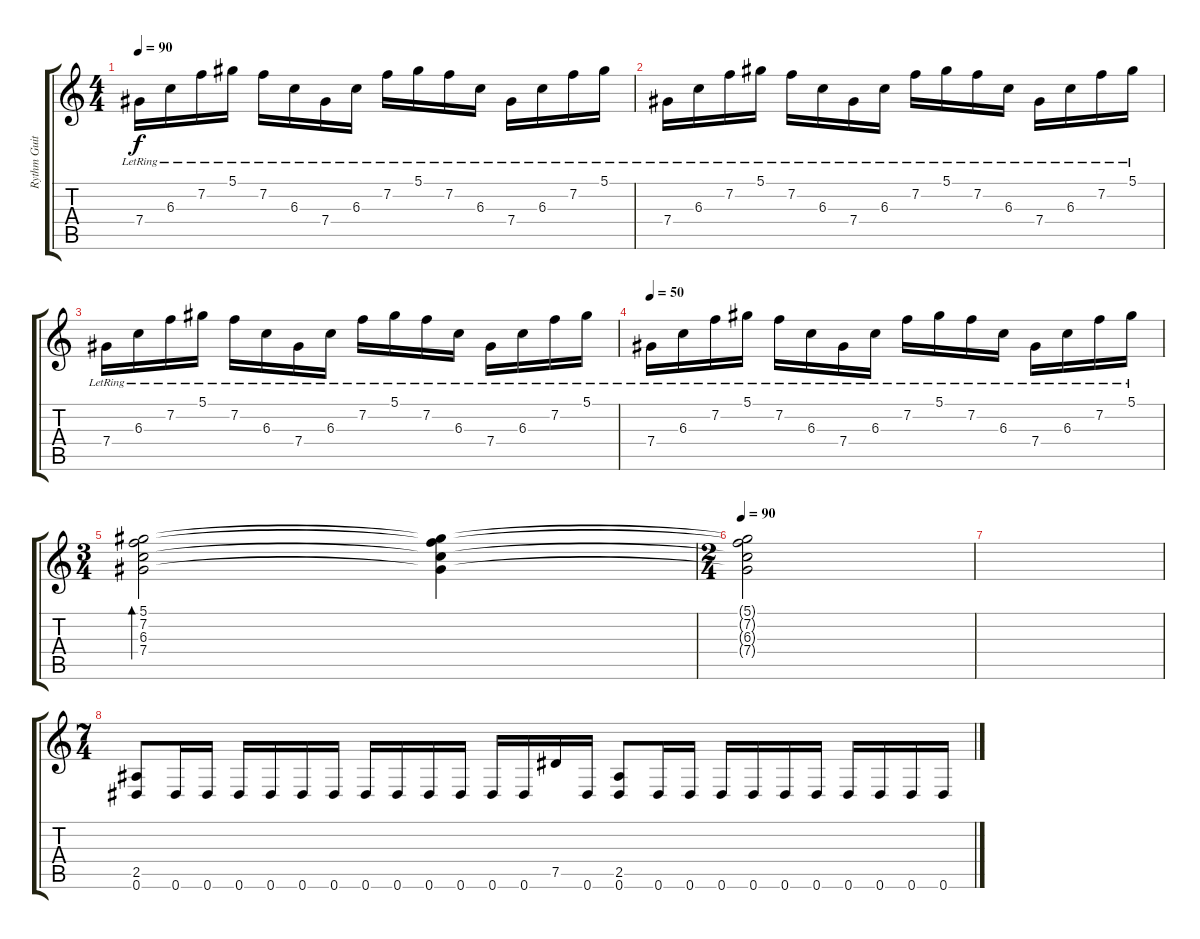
\track ("Rythm Guitar" "Rythm Guit") {instrument distortionguitar}
\staff {score tabs}
\tuning (Eb4 Bb3 Gb3 Db3 Ab2 Eb2) {hide}
\ts (4 4)
\tempo 90
\clef g2
\ks c
7.4{lr}.16{dy f} 6.3{lr}.16 7.2{lr}.16 5.1{lr}.16 7.2{lr}.16 6.3{lr}.16 7.4{lr}.16 6.3{lr}.16 7.2{lr}.16 5.1{lr}.16 7.2{lr}.16 6.3{lr}.16 7.4{lr}.16 6.3{lr}.16 7.2{lr}.16 5.1{lr}.16 |
7.4{lr}.16 6.3{lr}.16 7.2{lr}.16 5.1{lr}.16 7.2{lr}.16 6.3{lr}.16 7.4{lr}.16 6.3{lr}.16 7.2{lr}.16 5.1{lr}.16 7.2{lr}.16 6.3{lr}.16 7.4{lr}.16 6.3{lr}.16 7.2{lr}.16 5.1{lr}.16 |
7.4{lr}.16 6.3{lr}.16 7.2{lr}.16 5.1{lr}.16 7.2{lr}.16 6.3{lr}.16 7.4{lr}.16 6.3{lr}.16 7.2{lr}.16 5.1{lr}.16 7.2{lr}.16 6.3{lr}.16 7.4{lr}.16 6.3{lr}.16 7.2{lr}.16 5.1{lr}.16 |
\tempo 50
7.4{lr}.16 6.3{lr}.16 7.2{lr}.16 5.1{lr}.16 7.2{lr}.16 6.3{lr}.16 7.4{lr}.16 6.3{lr}.16 7.2{lr}.16 5.1{lr}.16 7.2{lr}.16 6.3{lr}.16 7.4{lr}.16 6.3{lr}.16 7.2{lr}.16 5.1{lr}.16 |
\ts (3 4)
(5.1 7.2 6.3 7.4).2{bd 240 volume 0} (5.1{t} 7.2{t} 6.3{t} 7.4{t}).4 |
\ts (2 4)
\tempo 90
(5.1{t} 7.2{t} 6.3{t} 7.4{t}).2 |
|
\ts (7 4)
(2.5 0.6).8{volume 14 instrument distortionguitar} 0.6.16 0.6.16 0.6.16 0.6.16 0.6.16 0.6.16 0.6.16 0.6.16 0.6.16 0.6.16 0.6.16 0.6.16 7.5.16 0.6.16 (2.5 0.6).8 0.6.16 0.6.16 0.6.16 0.6.16 0.6.16 0.6.16 0.6.16 0.6.16 0.6.16 0.6.16
